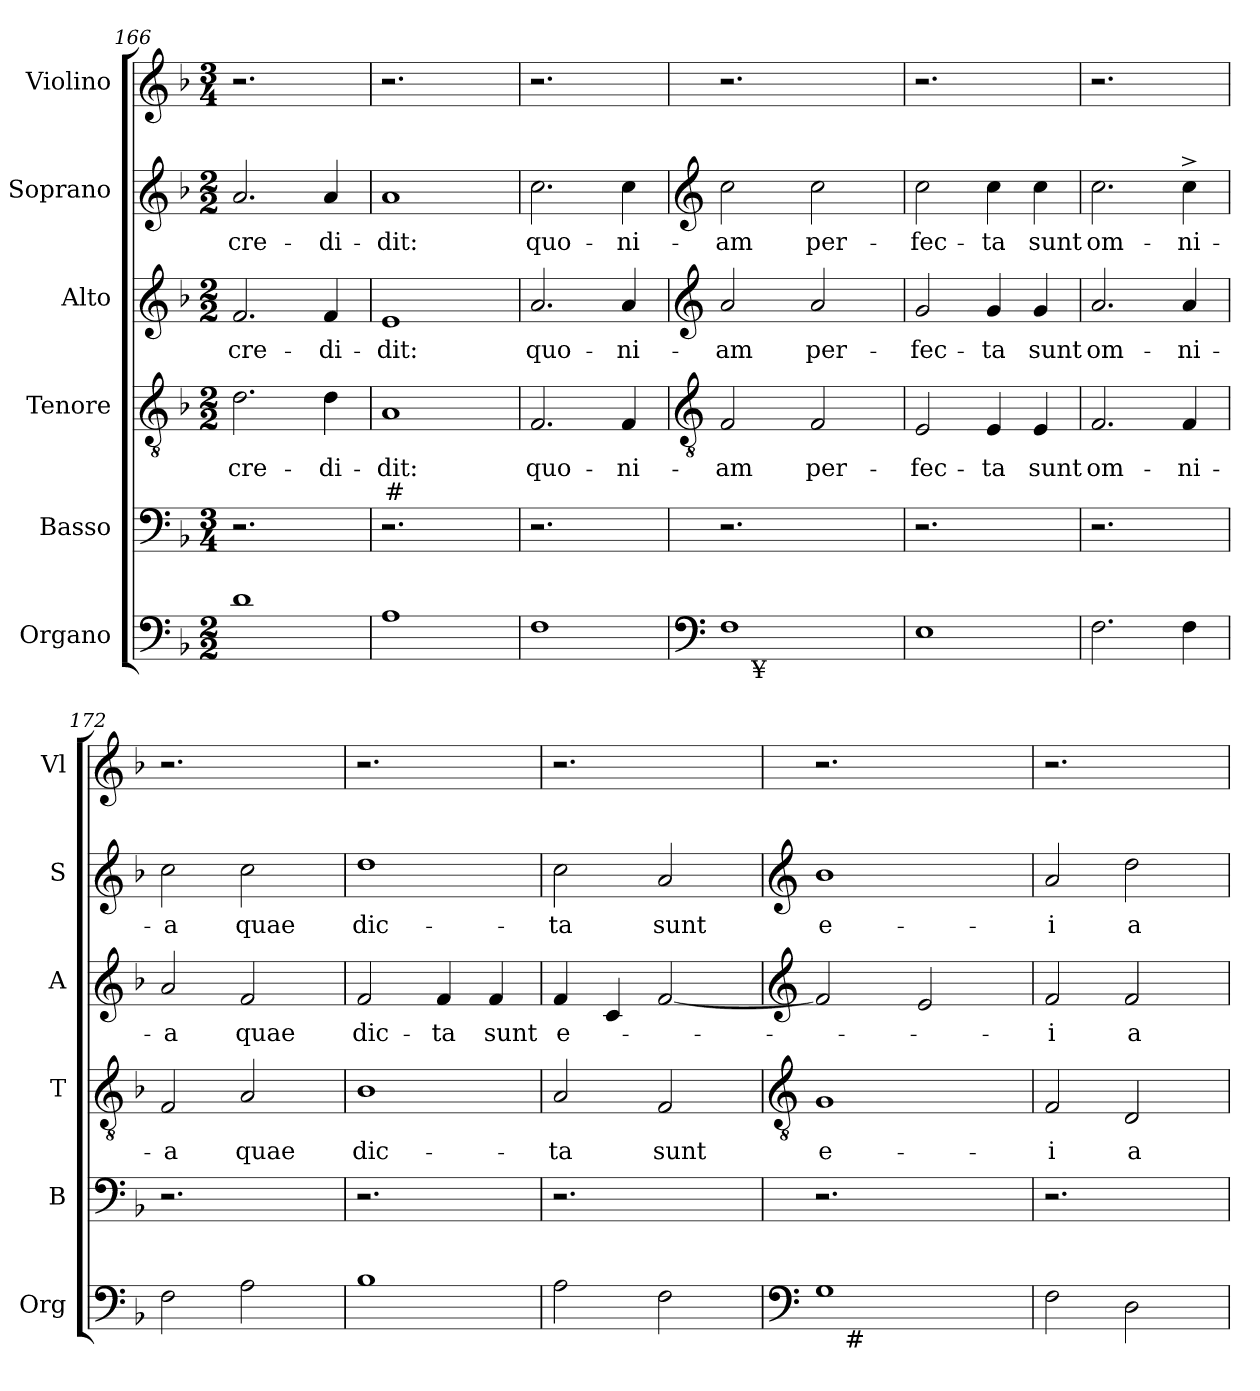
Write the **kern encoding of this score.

**kern	**kern	**kern	**text	**text	**kern	**text	**kern	**text	**kern
*part6	*part5	*part4	*part4	*part4	*part3	*part3	*part2	*part2	*part1
*staff6	*staff5	*staff4	*staff4	*staff4	*staff3	*staff3	*staff2	*staff2	*staff1
*I"Organo	*I"Basso	*I"Tenore	*	*	*I"Alto	*	*I"Soprano	*	*I"Violino
*I'Org	*I'B	*I'T	*	*	*I'A	*	*I'S	*	*I'Vl
*clefF4	*clefF4	*clefGv2	*	*	*clefG2	*	*clefG2	*	*clefG2
*k[b-]	*k[b-]	*k[b-]	*	*	*k[b-]	*	*k[b-]	*	*k[b-]
*F:	*F:	*F:	*	*	*F:	*	*F:	*	*F:
*M2/2	*M3/4	*M2/2	*	*	*M2/2	*	*M2/2	*	*M3/4
=166	=166	=166	=166	=166	=166	=166	=166	=166	=166
!	!	!	!LO:LY:b:cj	!	!	!LO:LY:b:cj	!	!LO:LY:b:cj	!
1d	2.r	2.d\	cre-	.	2.f/	cre-	2.a/	cre-	2.r
!	!	!	!LO:LY:b:cj	!	!	!LO:LY:b:cj	!	!LO:LY:b:cj	!
.	4ryy	4d\	-di-	.	4f/	-di-	4a/	-di-	4ryy
=167	=167	=167	=167	=167	=167	=167	=167	=167	=167
!	!	!	!LO:LY:b:cj	!LO:LY:b:rj	!	!LO:LY:b:cj	!	!LO:LY:b:cj	!
1A	2.r	1A	-dit:	#	1e	-dit:	1a	-dit:	2.r
.	4ryy	.	.	.	.	.	.	.	4ryy
=168	=168	=168	=168	=168	=168	=168	=168	=168	=168
!	!	!	!LO:LY:b:cj	!	!	!LO:LY:b:cj	!	!LO:LY:b:cj	!
1F	2.r	2.F/	quo-	.	2.a/	quo-	2.cc\	quo-	2.r
!	!	!	!LO:LY:b:cj	!	!	!LO:LY:b:cj	!	!LO:LY:b:cj	!
.	4ryy	4F/	-ni-	.	4a/	-ni-	4cc\	-ni-	4ryy
!!LO:PB:g=z
=169	=169	=169	=169	=169	=169	=169	=169	=169	=169
*clefF4	*	*clefGv2	*	*	*clefG2	*	*clefG2	*	*
!	!	!	!LO:LY:b:cj	!	!	!LO:LY:b:cj	!	!LO:LY:b:cj	!
*^	*	*	*	*	*	*	*	*	*
1F	8ryy	2.r	2F/	-am	.	2a/	-am	2cc\	-am	2.r
!	!LO:TX:b:t=¥	!	!	!	!	!	!	!	!	!
.	2..ryy	.	.	.	.	.	.	.	.	.
!	!	!	!	!LO:LY:b:cj	!	!	!LO:LY:b:cj	!	!LO:LY:b:cj	!
.	.	.	2F/	per-	.	2a/	per-	2cc\	per-	.
.	.	4ryy	.	.	.	.	.	.	.	4ryy
=170	=170	=170	=170	=170	=170	=170	=170	=170	=170	=170
!	!	!	!	!LO:LY:b:cj	!	!	!LO:LY:b:cj	!	!LO:LY:b:cj	!
*v	*v	*	*	*	*	*	*	*	*	*
1E	2.r	2E/	-fec-	.	2g/	-fec-	2cc\	-fec-	2.r
!	!	!	!LO:LY:b:cj	!	!	!LO:LY:b:cj	!	!LO:LY:b:cj	!
.	.	4E/	-ta	.	4g/	-ta	4cc\	-ta	.
!	!	!	!LO:LY:b:cj	!	!	!LO:LY:b:cj	!	!LO:LY:b:cj	!
.	4ryy	4E/	sunt	.	4g/	sunt	4cc\	sunt	4ryy
=171	=171	=171	=171	=171	=171	=171	=171	=171	=171
!	!	!	!LO:LY:b:cj	!	!	!LO:LY:b:cj	!	!LO:LY:b:cj	!
2.F\	2.r	2.F/	om-	.	2.a/	om-	2.cc\	om-	2.r
!	!	!	!LO:LY:b:cj	!	!	!LO:LY:b:cj	!	!LO:LY:b:cj	!
4F\	4ryy	4F/	-ni-	.	4a/	-ni-	4cc^<\	-ni-	4ryy
=172	=172	=172	=172	=172	=172	=172	=172	=172	=172
!	!	!	!LO:LY:b:cj	!	!	!LO:LY:b:cj	!	!LO:LY:b:cj	!
2F\	2.r	2F/	-a	.	2a/	-a	2cc\	-a	2.r
!	!	!	!LO:LY:b:cj	!	!	!LO:LY:b:cj	!	!LO:LY:b:cj	!
2A<\	.	2A/	quae	.	2f/	quae	2cc\	quae	.
.	4ryy	.	.	.	.	.	.	.	4ryy
=173	=173	=173	=173	=173	=173	=173	=173	=173	=173
!	!	!	!LO:LY:b:cj	!	!	!LO:LY:b:cj	!	!LO:LY:b:cj	!
1B-	2.r	1B-	dic-	.	2f/	dic-	1dd	dic-	2.r
!	!	!	!	!	!	!LO:LY:b:cj	!	!	!
.	.	.	.	.	4f/	-ta	.	.	.
!	!	!	!	!	!	!LO:LY:b:cj	!	!	!
.	4ryy	.	.	.	4f/	sunt	.	.	4ryy
=174	=174	=174	=174	=174	=174	=174	=174	=174	=174
!	!	!	!LO:LY:b:cj	!	!	!LO:LY:b:cj	!	!LO:LY:b:cj	!
2A<\	2.r	2A/	-ta	.	4f/	e-	2cc\	-ta	2.r
.	.	.	.	.	4c/	.	.	.	.
!	!	!	!LO:LY:b:cj	!	!	!	!	!LO:LY:b:cj	!
2F\	.	2F/	sunt	.	[>2f/	.	2a/	sunt	.
.	4ryy	.	.	.	.	.	.	.	4ryy
!!LO:LB:g=z
=175	=175	=175	=175	=175	=175	=175	=175	=175	=175
*clefF4	*	*clefGv2	*	*	*clefG2	*	*clefG2	*	*
!	!	!	!LO:LY:b:rj	!	!	!	!	!LO:LY:b:rj	!
*^	*	*^	*	*	*	*	*	*	*
1G	16ryy	2.r	1G	32ryy	e-	.	2f/]	.	1b-	e-	2.r
.	.	.	.	2ryy	.	.	.	.	.	.	.
!	!LO:TX:b:t=#	!	!	!	!	!	!	!	!	!	!
.	2...ryy	.	.	.	.	.	.	.	.	.	.
.	.	.	.	.	.	.	2e/	.	.	.	.
.	.	.	.	4...ryy	.	.	.	.	.	.	.
.	.	4ryy	.	.	.	.	.	.	.	.	4ryy
=176	=176	=176	=176	=176	=176	=176	=176	=176	=176	=176	=176
!	!	!	!	!	!LO:LY:b:rj	!	!	!LO:LY:b:rj	!	!LO:LY:b:rj	!
*v	*v	*	*v	*v	*	*	*	*	*	*	*
2F\	2.r	2F/	-i	.	2f/	-i	2a/	-i	2.r
!	!	!	!LO:LY:b:cj	!	!	!LO:LY:b:cj	!	!LO:LY:b:cj	!
2D\	.	2D/	a	.	2f/	a	2dd\	a	.
.	4ryy	.	.	.	.	.	.	.	4ryy
=	=	=	=	=	=	=	=	=	=
*-	*-	*-	*-	*-	*-	*-	*-	*-	*-
